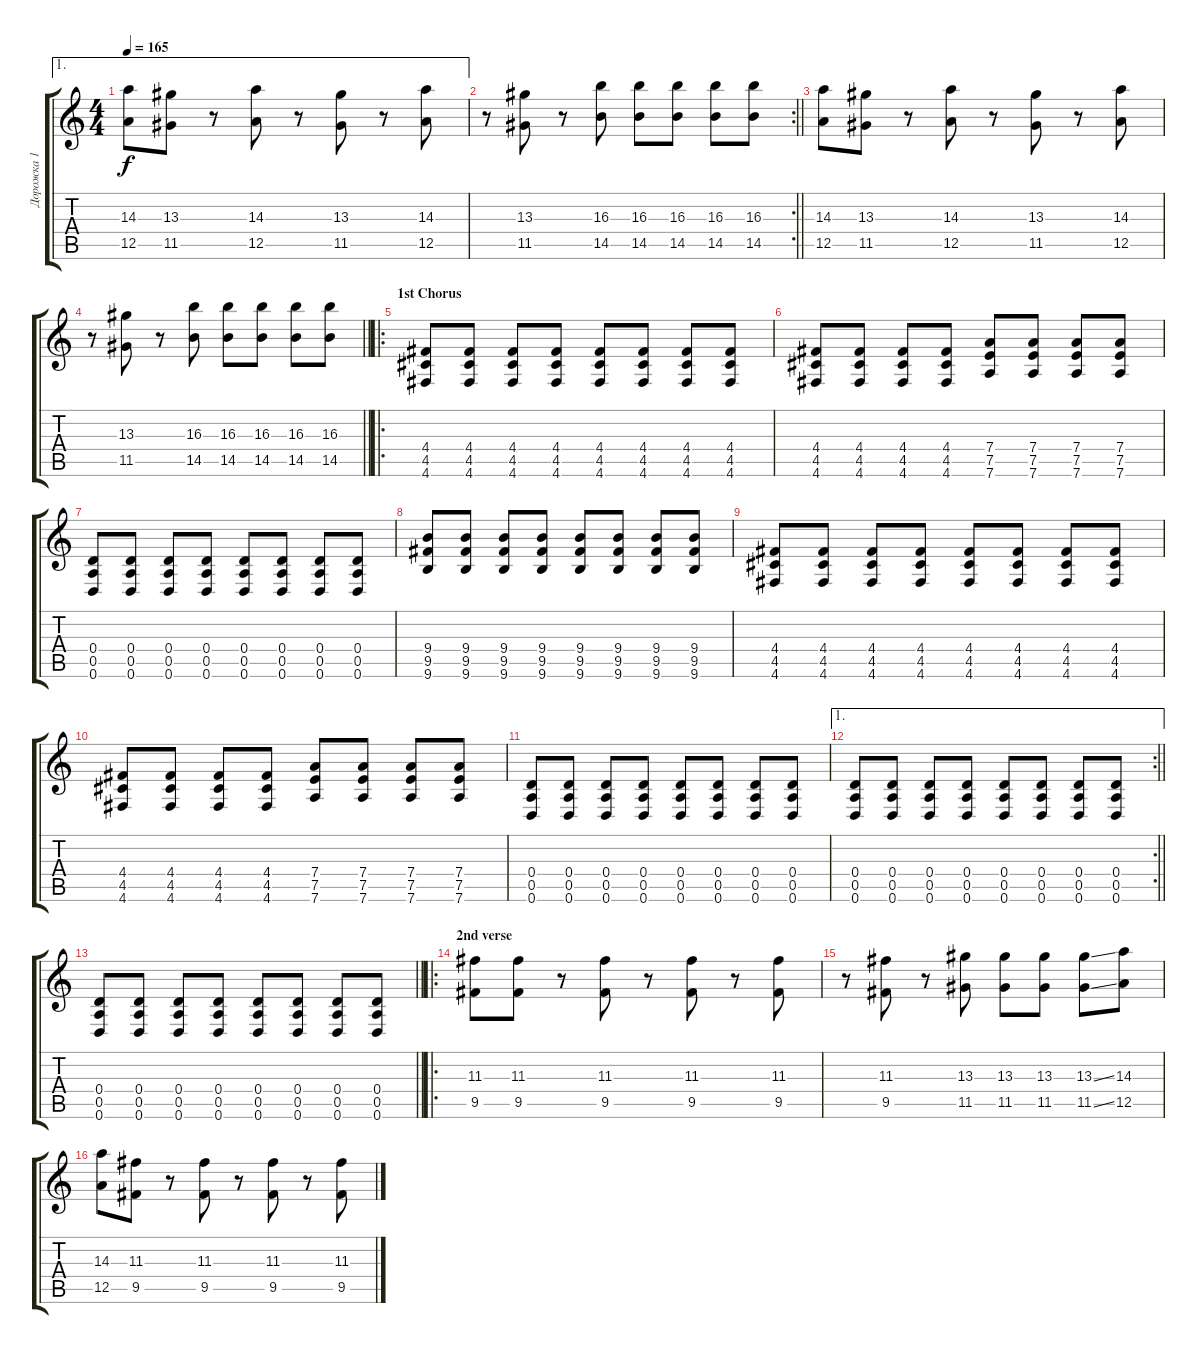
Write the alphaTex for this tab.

\track ("Дорожка 1" "Дорожка 1") {instrument distortionguitar}
\staff {score tabs}
\tuning (E4 B3 G3 D3 A2 D2) {hide}
\ae 1
\ts (4 4)
\tempo 165
\clef g2
\ks c
(14.3 12.5).8{dy f} (13.3 11.5).8 r.8 (14.3 12.5).8 r.8 (13.3 11.5).8 r.8 (14.3 12.5).8 |
\rc 2
\barLineRight lightlight
r.8 (13.3 11.5).8 r.8 (16.3 14.5).8 (16.3 14.5).8 (16.3 14.5).8 (16.3 14.5).8 (16.3 14.5).8 |
(14.3 12.5).8 (13.3 11.5).8 r.8 (14.3 12.5).8 r.8 (13.3 11.5).8 r.8 (14.3 12.5).8 |
\barLineRight lightlight
r.8 (13.3 11.5).8 r.8 (16.3 14.5).8 (16.3 14.5).8 (16.3 14.5).8 (16.3 14.5).8 (16.3 14.5).8 |
\ro
\section ("" "1st Chorus")
(4.4 4.5 4.6).8 (4.4 4.5 4.6).8 (4.4 4.5 4.6).8 (4.4 4.5 4.6).8 (4.4 4.5 4.6).8 (4.4 4.5 4.6).8 (4.4 4.5 4.6).8 (4.4 4.5 4.6).8 |
(4.4 4.5 4.6).8 (4.4 4.5 4.6).8 (4.4 4.5 4.6).8 (4.4 4.5 4.6).8 (7.4 7.5 7.6).8 (7.4 7.5 7.6).8 (7.4 7.5 7.6).8 (7.4 7.5 7.6).8 |
(0.4 0.5 0.6).8 (0.4 0.5 0.6).8 (0.4 0.5 0.6).8 (0.4 0.5 0.6).8 (0.4 0.5 0.6).8 (0.4 0.5 0.6).8 (0.4 0.5 0.6).8 (0.4 0.5 0.6).8 |
(9.4 9.5 9.6).8 (9.4 9.5 9.6).8 (9.4 9.5 9.6).8 (9.4 9.5 9.6).8 (9.4 9.5 9.6).8 (9.4 9.5 9.6).8 (9.4 9.5 9.6).8 (9.4 9.5 9.6).8 |
(4.4 4.5 4.6).8 (4.4 4.5 4.6).8 (4.4 4.5 4.6).8 (4.4 4.5 4.6).8 (4.4 4.5 4.6).8 (4.4 4.5 4.6).8 (4.4 4.5 4.6).8 (4.4 4.5 4.6).8 |
(4.4 4.5 4.6).8 (4.4 4.5 4.6).8 (4.4 4.5 4.6).8 (4.4 4.5 4.6).8 (7.4 7.5 7.6).8 (7.4 7.5 7.6).8 (7.4 7.5 7.6).8 (7.4 7.5 7.6).8 |
(0.4 0.5 0.6).8 (0.4 0.5 0.6).8 (0.4 0.5 0.6).8 (0.4 0.5 0.6).8 (0.4 0.5 0.6).8 (0.4 0.5 0.6).8 (0.4 0.5 0.6).8 (0.4 0.5 0.6).8 |
\ae 1
\rc 2
\barLineRight lightlight
(0.4 0.5 0.6).8 (0.4 0.5 0.6).8 (0.4 0.5 0.6).8 (0.4 0.5 0.6).8 (0.4 0.5 0.6).8 (0.4 0.5 0.6).8 (0.4 0.5 0.6).8 (0.4 0.5 0.6).8 |
\barLineRight lightlight
(0.4 0.5 0.6).8 (0.4 0.5 0.6).8 (0.4 0.5 0.6).8 (0.4 0.5 0.6).8 (0.4 0.5 0.6).8 (0.4 0.5 0.6).8 (0.4 0.5 0.6).8 (0.4 0.5 0.6).8 |
\ro
\section ("" "2nd verse")
(11.3 9.5).8 (11.3 9.5).8 r.8 (11.3 9.5).8 r.8 (11.3 9.5).8 r.8 (11.3 9.5).8 |
r.8 (11.3 9.5).8 r.8 (13.3 11.5).8 (13.3 11.5).8 (13.3 11.5).8 (13.3{ss} 11.5{ss}).8 (14.3 12.5).8 |
(14.3 12.5).8 (11.3 9.5).8 r.8 (11.3 9.5).8 r.8 (11.3 9.5).8 r.8 (11.3 9.5).8
